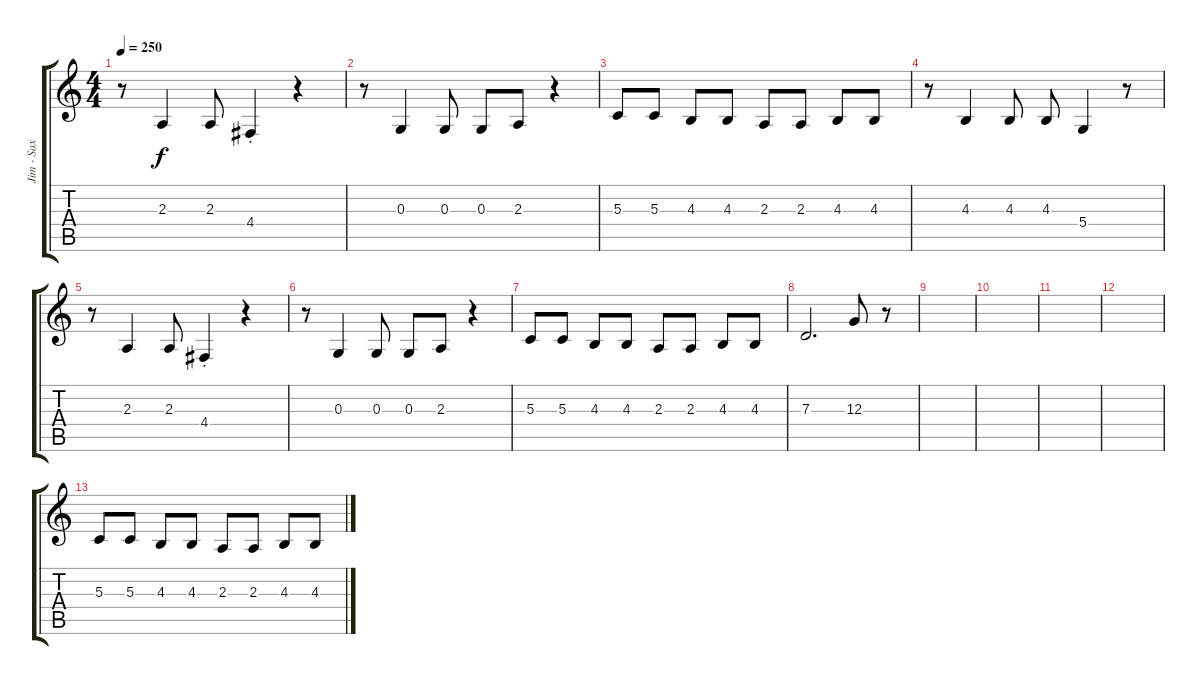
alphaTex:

\track ("Jim - Sax" "Jim - Sax") {instrument tenorsax}
\staff {score tabs}
\tuning (E4 B3 G3 D3 A2 E2) {hide}
\ts (4 4)
\tempo 250
\clef g2
\ks c
r.8{dy f} 2.3.4 2.3.8 4.4{st}.4 r.4 |
r.8 0.3.4 0.3.8 0.3.8 2.3.8 r.4 |
5.3.8 5.3.8 4.3.8 4.3.8 2.3.8 2.3.8 4.3.8 4.3.8 |
r.8 4.3.4 4.3.8 4.3.8 5.4.4 r.8 |
r.8 2.3.4 2.3.8 4.4{st}.4 r.4 |
r.8 0.3.4 0.3.8 0.3.8 2.3.8 r.4 |
5.3.8 5.3.8 4.3.8 4.3.8 2.3.8 2.3.8 4.3.8 4.3.8 |
7.3.2{d} 12.3.8 r.8 |
|
|
|
|
5.3.8 5.3.8 4.3.8 4.3.8 2.3.8 2.3.8 4.3.8 4.3.8
